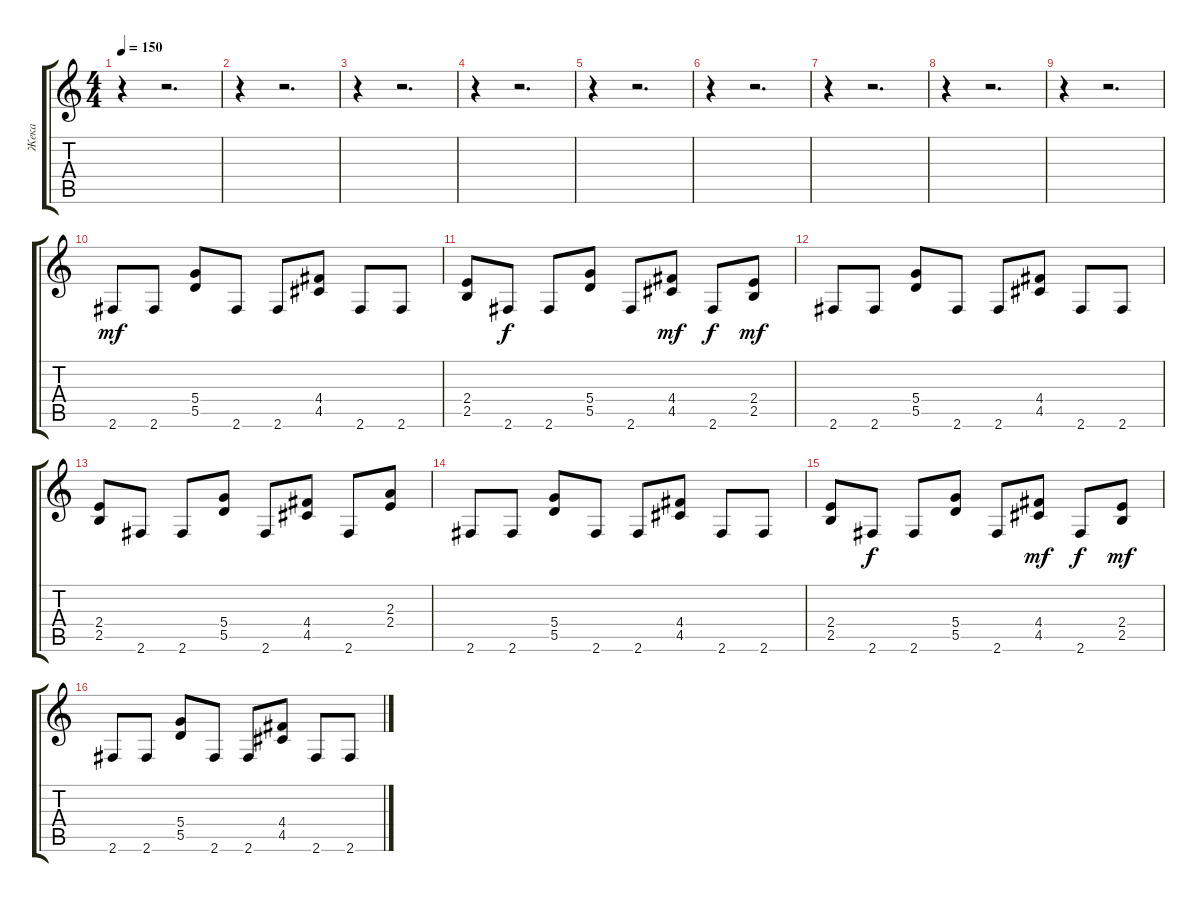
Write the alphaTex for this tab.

\track ("Жека" "Жека") {instrument overdrivenguitar}
\staff {score tabs}
\tuning (E4 B3 G3 D3 A2 E2) {hide}
\ts (4 4)
\tempo 150
\clef g2
\ks c
r.4{dy mf instrument overdrivenguitar} r.2{d} |
r.4 r.2{d} |
r.4 r.2{d} |
r.4 r.2{d} |
r.4 r.2{d} |
r.4 r.2{d} |
r.4 r.2{d} |
r.4 r.2{d} |
r.4 r.2{d} |
2.6.8 2.6.8 (5.4 5.5).8 2.6.8 2.6.8 (4.4 4.5).8 2.6.8 2.6.8 |
(2.4 2.5).8 2.6.8{dy f} 2.6.8 (5.4 5.5).8 2.6.8 (4.4 4.5).8{dy mf} 2.6.8{dy f} (2.4 2.5).8{dy mf} |
2.6.8 2.6.8 (5.4 5.5).8 2.6.8 2.6.8 (4.4 4.5).8 2.6.8 2.6.8 |
(2.4 2.5).8 2.6.8 2.6.8 (5.4 5.5).8 2.6.8 (4.4 4.5).8 2.6.8 (2.3 2.4).8 |
2.6.8 2.6.8 (5.4 5.5).8 2.6.8 2.6.8 (4.4 4.5).8 2.6.8 2.6.8 |
(2.4 2.5).8 2.6.8{dy f} 2.6.8 (5.4 5.5).8 2.6.8 (4.4 4.5).8{dy mf} 2.6.8{dy f} (2.4 2.5).8{dy mf} |
2.6.8 2.6.8 (5.4 5.5).8 2.6.8 2.6.8 (4.4 4.5).8 2.6.8 2.6.8
